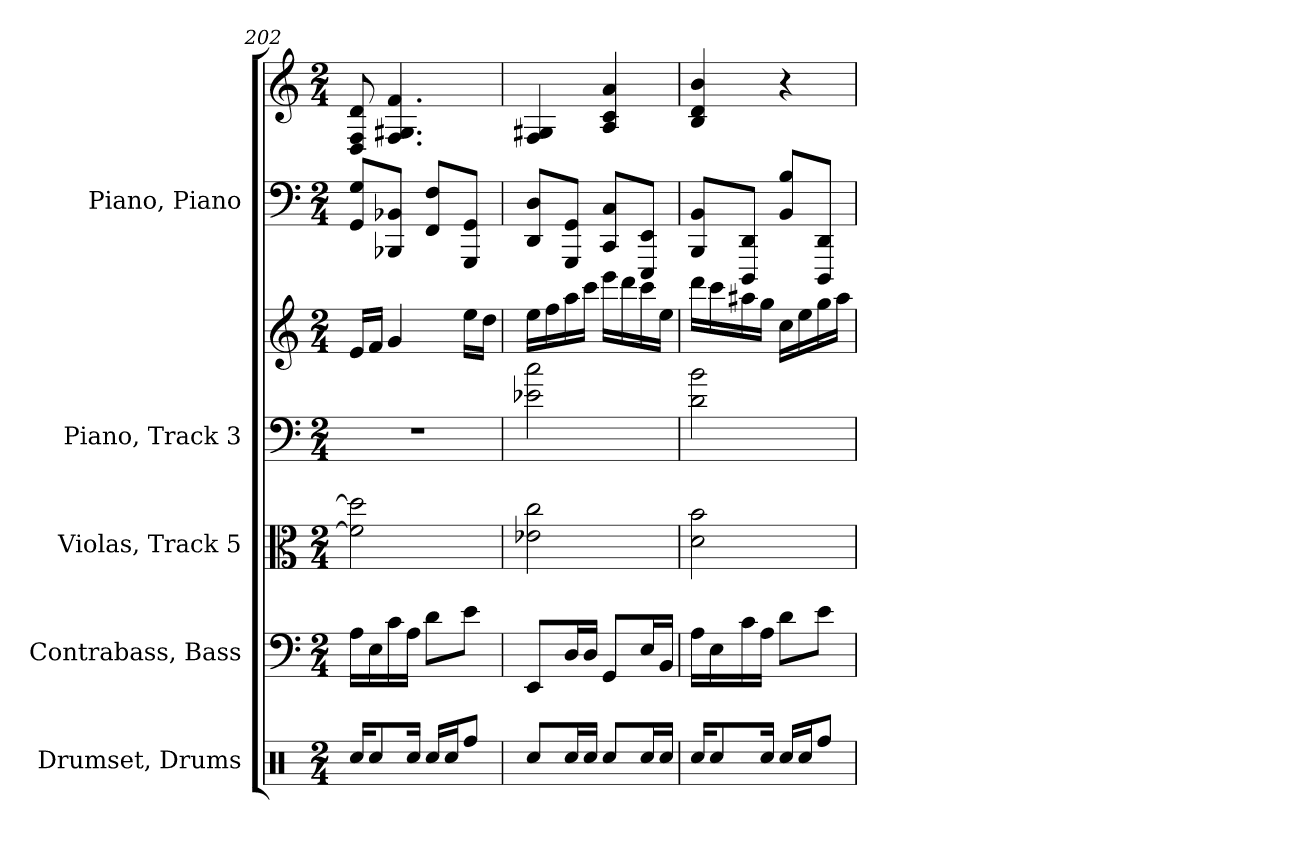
**kern	**kern	**kern	**kern	**kern	**kern	**kern
*part5	*part4	*part3	*part2	*part2	*part1	*part1
*staff7	*staff6	*staff5	*staff4	*staff3	*staff2	*staff1
*I"Drumset, Drums	*I"Contrabass, Bass	*I"Violas, Track  5	*I"Piano, Track  3	*	*I"Piano, Piano	*
*I'D. Set	*I'Cb.	*I'Vlas.	*I'Pno.	*	*I'Pno.	*
!!LO:PB:g=z
*clefX	*clefF4	*clefC3	*clefF4	*clefG2	*clefF4	*clefG2
*	*ITrd7c12	*	*	*	*	*
*k[]	*k[]	*k[]	*k[]	*k[]	*k[]	*k[]
*M2/4	*M2/4	*M2/4	*M2/4	*M2/4	*M2/4	*M2/4
=202	=202	=202	=202	=202	=202	=202
16Rcc/KL	16AA\LL	2f\] 2dd\]	2r	16e/LL	8GG/ 8G/L	8D/ 8F/ 8d/
8Rcc/	16EE\	.	.	16f/JJ	.	.
.	16C\	.	.	4g/	8BBB-X/ 8BB-X/J	4.F/ 4.G#X/ 4.f/
16Rcc/Jk	16AA\JJ	.	.	.	.	.
16Rcc/LL	8D\L	.	.	.	8FF/ 8F/L	.
16Rcc/J	.	.	.	.	.	.
8Rff/J	8E\J	.	.	16ee\LL	8GGG/ 8GG/J	.
.	.	.	.	16dd\JJ	.	.
=203	=203	=203	=203	=203	=203	=203
8Rcc/L	8EEE/L	2e-X\ 2cc\	2e-X\ 2cc\	16ee\LL	8DD/ 8D/L	4F/ 4G#X/
.	.	.	.	16ff\	.	.
16Rcc/L	16DD/L	.	.	16aa\	8GGG/ 8GG/J	.
16Rcc/JJ	16DD/JJ	.	.	16ccc\JJ	.	.
8Rcc/L	8GGG/L	.	.	16eee\LL	8CC/ 8C/L	4A/ 4c/ 4a/
.	.	.	.	16ddd\	.	.
16Rcc/L	16EE/L	.	.	16ccc\	8EEE/ 8EE/J	.
16Rcc/JJ	16BBB/JJ	.	.	16ee\JJ	.	.
=204	=204	=204	=204	=204	=204	=204
16Rcc/KL	16AA\LL	2d\ 2b\	2d\ 2b\	16ddd\LL	8BBB/ 8BB/L	4B/ 4d/ 4b/
8Rcc/	16EE\	.	.	16ccc\	.	.
.	16C\	.	.	16aa#X\	8DDD/ 8DD/J	.
16Rcc/Jk	16AA\JJ	.	.	16gg\JJ	.	.
16Rcc/LL	8D\L	.	.	16cc\LL	8BB/ 8B/L	4r
16Rcc/J	.	.	.	16ee\	.	.
8Rff/J	8E\J	.	.	16gg\	8DDD/ 8DD/J	.
.	.	.	.	16aa#\JJ	.	.
=	=	=	=	=	=	=
*-	*-	*-	*-	*-	*-	*-
